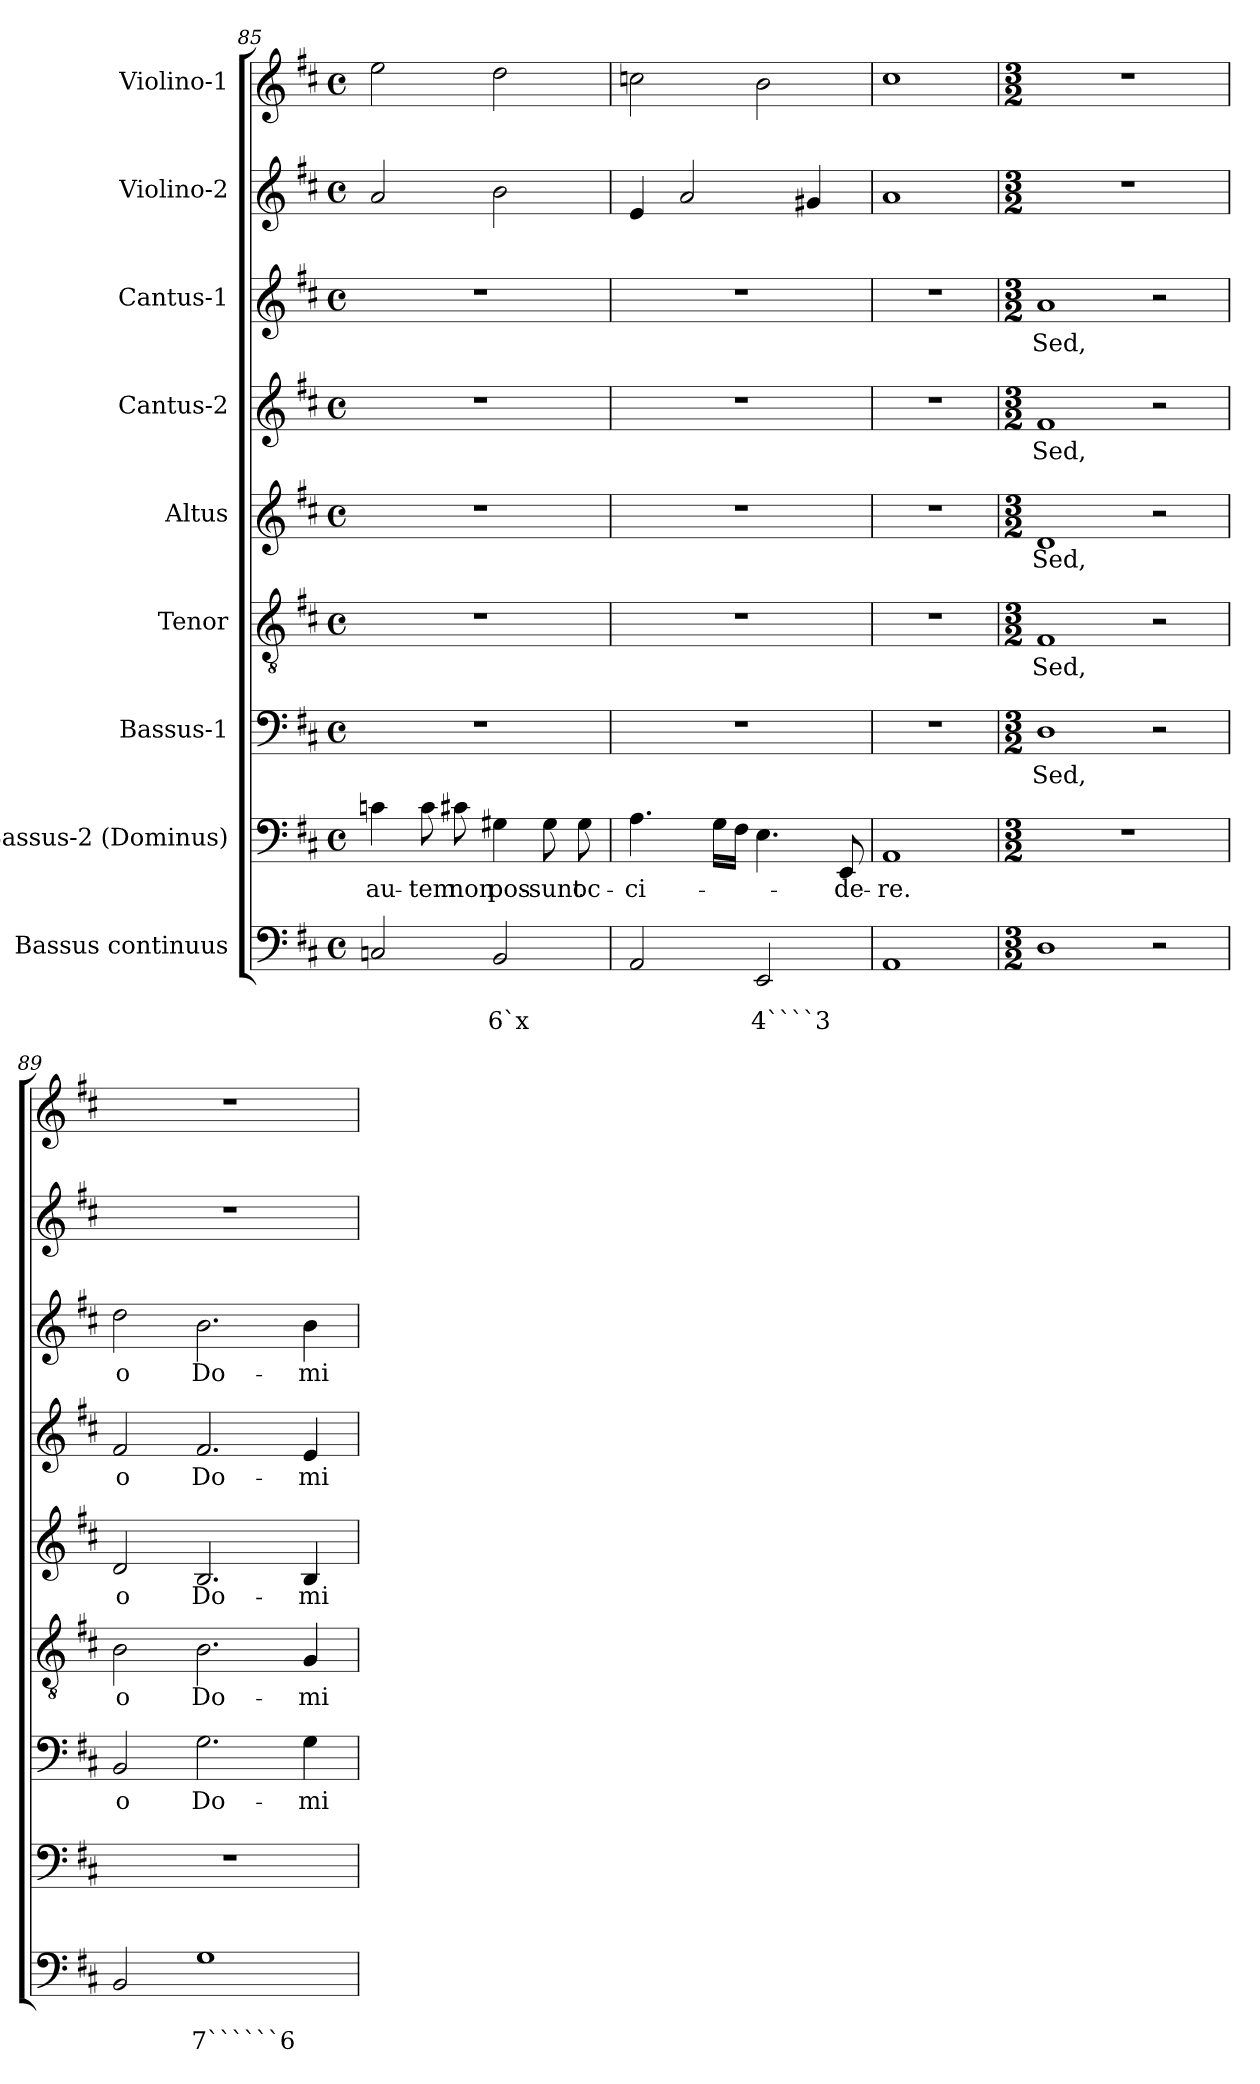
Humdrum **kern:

**kern	**text	**text	**kern	**text	**kern	**text	**kern	**text	**kern	**text	**kern	**text	**kern	**text	**kern	**kern
*part9	*part9	*part9	*part8	*part8	*part7	*part7	*part6	*part6	*part5	*part5	*part4	*part4	*part3	*part3	*part2	*part1
*staff9	*staff9	*staff9	*staff8	*staff8	*staff7	*staff7	*staff6	*staff6	*staff5	*staff5	*staff4	*staff4	*staff3	*staff3	*staff2	*staff1
*I"Bassus continuus	*	*	*I"Bassus-2 (Dominus)	*	*I"Bassus-1	*	*I"Tenor	*	*I"Altus	*	*I"Cantus-2	*	*I"Cantus-1	*	*I"Violino-2	*I"Violino-1
*clefF4	*	*	*clefF4	*	*clefF4	*	*clefGv2	*	*clefG2	*	*clefG2	*	*clefG2	*	*clefG2	*clefG2
*k[f#c#]	*	*	*k[f#c#]	*	*k[f#c#]	*	*k[f#c#]	*	*k[f#c#]	*	*k[f#c#]	*	*k[f#c#]	*	*k[f#c#]	*k[f#c#]
*D:	*	*	*D:	*	*D:	*	*D:	*	*D:	*	*D:	*	*D:	*	*D:	*D:
*M4/4	*	*	*M4/4	*	*M4/4	*	*M4/4	*	*M4/4	*	*M4/4	*	*M4/4	*	*M4/4	*M4/4
*met(c)	*	*	*met(c)	*	*met(c)	*	*met(c)	*	*met(c)	*	*met(c)	*	*met(c)	*	*met(c)	*met(c)
=85	=85	=85	=85	=85	=85	=85	=85	=85	=85	=85	=85	=85	=85	=85	=85	=85
!	!	!	!	!LO:LY:b	!	!	!	!	!	!	!	!	!	!	!	!
2Cn/	.	.	4cn\	au-	1r	.	1r	.	1r	.	1r	.	1r	.	2a/	2ee\
!	!	!	!	!LO:LY:b	!	!	!	!	!	!	!	!	!	!	!	!
.	.	.	8c\	-tem	.	.	.	.	.	.	.	.	.	.	.	.
!	!	!	!	!LO:LY:b	!	!	!	!	!	!	!	!	!	!	!	!
.	.	.	8c#X\	non	.	.	.	.	.	.	.	.	.	.	.	.
!	!	!LO:LY:b	!	!LO:LY:b	!	!	!	!	!	!	!	!	!	!	!	!
2BB/	.	6`x	4G#X\	pos-	.	.	.	.	.	.	.	.	.	.	2b\	2dd\
!	!	!	!	!LO:LY:b	!	!	!	!	!	!	!	!	!	!	!	!
.	.	.	8G#\	-sunt	.	.	.	.	.	.	.	.	.	.	.	.
!	!	!	!	!LO:LY:b	!	!	!	!	!	!	!	!	!	!	!	!
.	.	.	8G#\	oc-	.	.	.	.	.	.	.	.	.	.	.	.
!!LO:PB:g=z
=86	=86	=86	=86	=86	=86	=86	=86	=86	=86	=86	=86	=86	=86	=86	=86	=86
!	!	!	!	!LO:LY:b	!	!	!	!	!	!	!	!	!	!	!	!
2AA/	.	.	4.A\	-ci-	1r	.	1r	.	1r	.	1r	.	1r	.	4e/	2ccn\
.	.	.	.	.	.	.	.	.	.	.	.	.	.	.	2a/	.
.	.	.	16G\LL	.	.	.	.	.	.	.	.	.	.	.	.	.
.	.	.	16F#\JJ	.	.	.	.	.	.	.	.	.	.	.	.	.
!	!	!LO:LY:b	!	!	!	!	!	!	!	!	!	!	!	!	!	!
2EE/	.	4````3	4.E\	.	.	.	.	.	.	.	.	.	.	.	.	2b\
.	.	.	.	.	.	.	.	.	.	.	.	.	.	.	4g#X/	.
!	!	!	!	!LO:LY:b	!	!	!	!	!	!	!	!	!	!	!	!
.	.	.	8EE/	-de-	.	.	.	.	.	.	.	.	.	.	.	.
=87	=87	=87	=87	=87	=87	=87	=87	=87	=87	=87	=87	=87	=87	=87	=87	=87
!	!	!	!	!LO:LY:b	!	!	!	!	!	!	!	!	!	!	!	!
1AA	.	.	1AA	-re.	1r	.	1r	.	1r	.	1r	.	1r	.	1a	1cc#i
=88	=88	=88	=88	=88	=88	=88	=88	=88	=88	=88	=88	=88	=88	=88	=88	=88
*M3/2	*	*	*M3/2	*	*M3/2	*	*M3/2	*	*M3/2	*	*M3/2	*	*M3/2	*	*M3/2	*M3/2
!	!	!	!	!	!	!LO:LY:b	!	!LO:LY:b	!	!LO:LY:b	!	!LO:LY:b	!	!LO:LY:b	!	!
1D	.	.	1.r	.	1D	Sed,	1F#	Sed,	1d	Sed,	1f#	Sed,	1a	Sed,	1.r	1.r
2r	.	.	.	.	2r	.	2r	.	2r	.	2r	.	2r	.	.	.
=89	=89	=89	=89	=89	=89	=89	=89	=89	=89	=89	=89	=89	=89	=89	=89	=89
!	!	!	!	!	!	!LO:LY:b	!	!LO:LY:b	!	!LO:LY:b	!	!LO:LY:b	!	!LO:LY:b	!	!
2BB/	.	.	1.r	.	2BB/	o	2B\	o	2d/	o	2f#/	o	2dd\	o	1.r	1.r
!	!	!LO:LY:b	!	!	!	!LO:LY:b	!	!LO:LY:b	!	!LO:LY:b	!	!LO:LY:b	!	!LO:LY:b	!	!
1G	.	7``````6	.	.	2.G\	Do-	2.B\	Do-	2.B/	Do-	2.f#/	Do-	2.b\	Do-	.	.
!	!	!	!	!	!	!LO:LY:b	!	!LO:LY:b	!	!LO:LY:b	!	!LO:LY:b	!	!LO:LY:b	!	!
.	.	.	.	.	4G\	-mi-	4G/	-mi-	4B/	-mi-	4e/	-mi-	4b\	-mi-	.	.
=	=	=	=	=	=	=	=	=	=	=	=	=	=	=	=	=
*-	*-	*-	*-	*-	*-	*-	*-	*-	*-	*-	*-	*-	*-	*-	*-	*-
